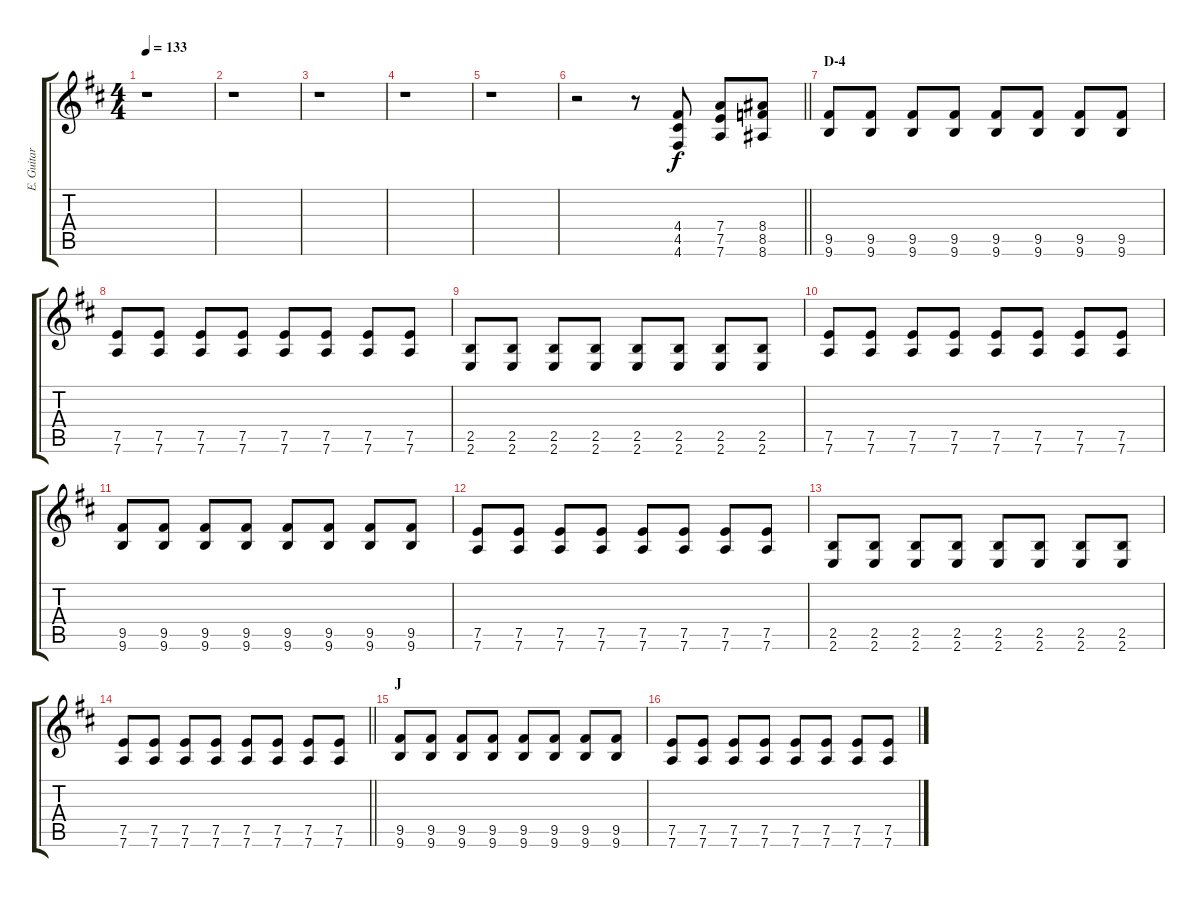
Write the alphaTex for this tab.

\track ("E. Guitar II" "E. Guitar ") {instrument overdrivenguitar}
\staff {score tabs}
\tuning (E4 B3 G3 D3 A2 D2) {hide}
\ts (4 4)
\tempo 133
\clef g2
\ks d
r.1{dy f} |
r.1 |
r.1 |
r.1 |
r.1 |
\barLineRight lightlight
r.2 r.8 (4.4 4.5 4.6).8 (7.4 7.5 7.6).8 (8.4 8.5 8.6).8 |
\section ("" "D-4")
(9.5 9.6).8 (9.5 9.6).8 (9.5 9.6).8 (9.5 9.6).8 (9.5 9.6).8 (9.5 9.6).8 (9.5 9.6).8 (9.5 9.6).8 |
(7.5 7.6).8 (7.5 7.6).8 (7.5 7.6).8 (7.5 7.6).8 (7.5 7.6).8 (7.5 7.6).8 (7.5 7.6).8 (7.5 7.6).8 |
(2.5 2.6).8 (2.5 2.6).8 (2.5 2.6).8 (2.5 2.6).8 (2.5 2.6).8 (2.5 2.6).8 (2.5 2.6).8 (2.5 2.6).8 |
(7.5 7.6).8 (7.5 7.6).8 (7.5 7.6).8 (7.5 7.6).8 (7.5 7.6).8 (7.5 7.6).8 (7.5 7.6).8 (7.5 7.6).8 |
(9.5 9.6).8 (9.5 9.6).8 (9.5 9.6).8 (9.5 9.6).8 (9.5 9.6).8 (9.5 9.6).8 (9.5 9.6).8 (9.5 9.6).8 |
(7.5 7.6).8 (7.5 7.6).8 (7.5 7.6).8 (7.5 7.6).8 (7.5 7.6).8 (7.5 7.6).8 (7.5 7.6).8 (7.5 7.6).8 |
(2.5 2.6).8 (2.5 2.6).8 (2.5 2.6).8 (2.5 2.6).8 (2.5 2.6).8 (2.5 2.6).8 (2.5 2.6).8 (2.5 2.6).8 |
\barLineRight lightlight
(7.5 7.6).8 (7.5 7.6).8 (7.5 7.6).8 (7.5 7.6).8 (7.5 7.6).8 (7.5 7.6).8 (7.5 7.6).8 (7.5 7.6).8 |
\section ("" "J")
(9.5 9.6).8 (9.5 9.6).8 (9.5 9.6).8 (9.5 9.6).8 (9.5 9.6).8 (9.5 9.6).8 (9.5 9.6).8 (9.5 9.6).8 |
(7.5 7.6).8 (7.5 7.6).8 (7.5 7.6).8 (7.5 7.6).8 (7.5 7.6).8 (7.5 7.6).8 (7.5 7.6).8 (7.5 7.6).8
